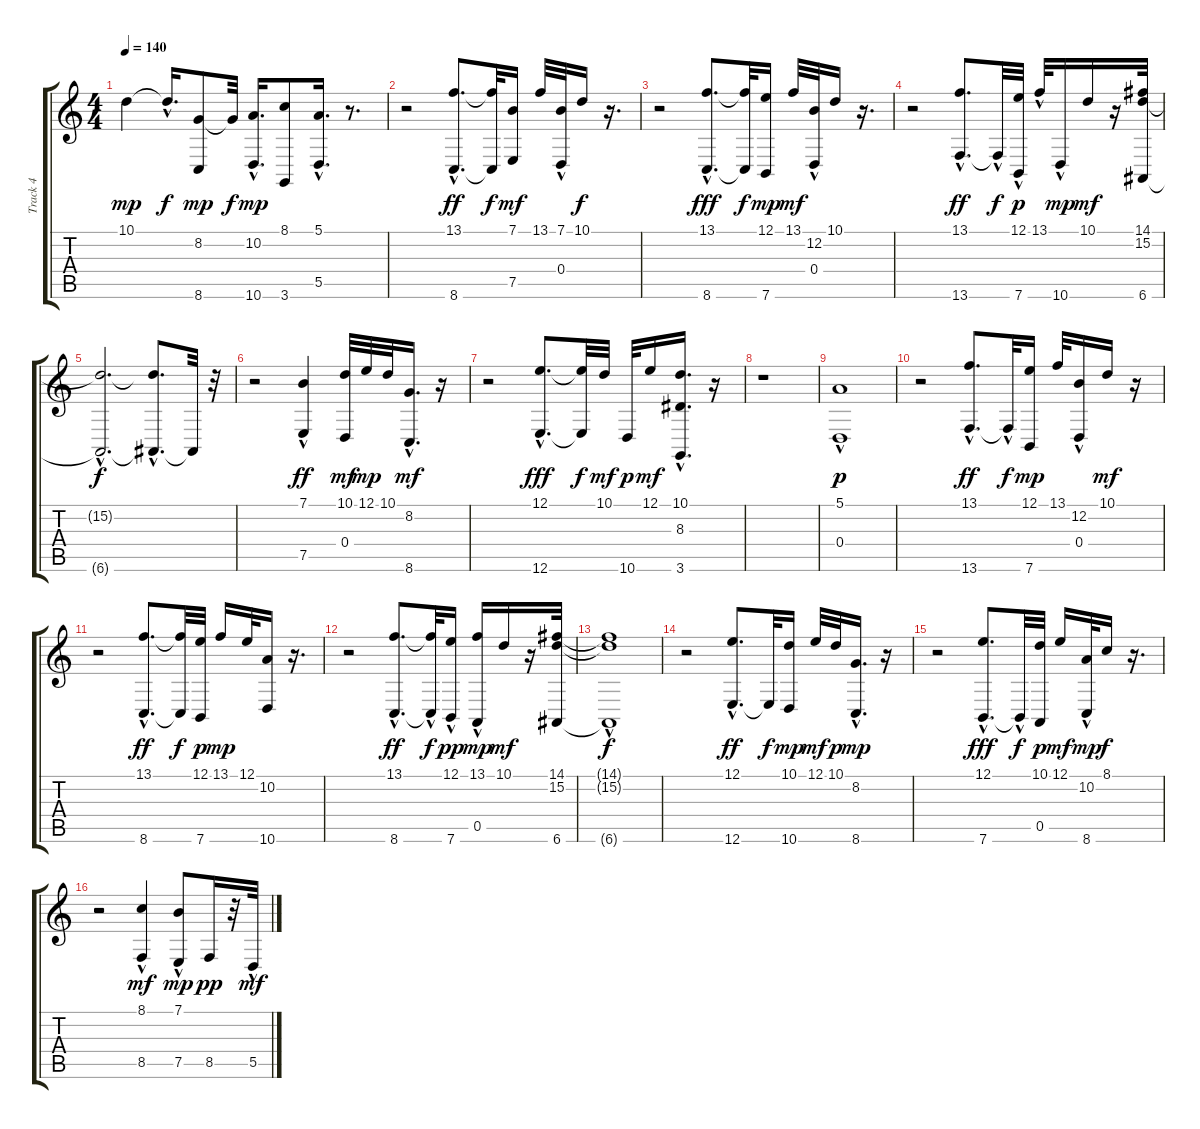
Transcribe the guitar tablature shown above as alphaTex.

\track ("Track 4" "Track 4") {instrument stringensemble1}
\staff {score tabs}
\tuning (E4 B3 G3 D3 A2 E2) {hide}
\ts (4 4)
\tempo 140
\clef g2
\ks c
10.1.4{dy mp} 10.1{hac t}.16{d dy f} (8.2 8.6).8{dy mp} 8.2{t}.32{dy f} (10.2{hac} 10.6).16{d dy mp} (8.1 3.6).8 (5.1 5.5{hac}).16{d} r.8{d} |
r.2 (13.1{hac} 8.6{hac}).8{d dy ff} (13.1{t} 8.6{t}).32{dy f} (7.1 7.5).16{dy mf} 13.1.32 (7.1 0.4{hac}).32 10.1.16{dy f} r.16{d} |
r.2 (13.1{hac} 8.6{hac}).8{d dy fff} (13.1{t} 8.6{t}).32{dy f} (12.1 7.6).16{dy mp} 13.1.32{dy mf} (12.2 0.4{hac}).32 10.1.16 r.16{d} |
r.2 (13.1{hac} 13.6{hac}).8{d dy ff} 13.6{hac t}.32{dy f} (12.1{hac} 7.6).32{dy p} 13.1{hac}.32 10.6{hac}.16{dy mp} 10.1.16{dy mf} r.16 (14.1 15.2 6.6).32 |
(15.2{hac t} 6.6{hac t}).2{d dy f} (15.2{hac t} 6.6{hac t}).8{d} 6.6{t}.32 r.32 |
r.2 (7.1{hac} 7.5).4{dy ff} (10.1 0.4).32{dy mf} 12.1.32{dy mp} 10.1.32 (8.2 8.6{hac}).16{d dy mf} r.16 |
r.2 (12.1{hac} 12.6{hac}).8{d dy fff} (12.1{t} 12.6{t}).32{dy f} 10.1.32{dy mf} 10.6.32{dy p} 12.1.16{dy mf} (10.1 8.3 3.6{hac}).16{d} r.16 |
r.1 |
(5.1{hac} 0.4).1{dy p} |
r.2 (13.1{hac} 13.6{hac}).8{d dy ff} 13.6{hac t}.32{dy f} (12.1 7.6).16{dy mp} 13.1.32 (12.2 0.4{hac}).16 10.1.16{dy mf} r.16 |
r.2 (13.1{hac} 8.6{hac}).8{d dy ff} (13.1{t} 8.6{t}).32{dy f} (12.1 7.6).32{dy p} 13.1.16{dy mp} 12.1.32 (10.2 10.6).16 r.16{d} |
r.2 (13.1{hac} 8.6{hac}).8{d dy ff} (13.1{t} 8.6{hac t}).32{dy f} (12.1{hac} 7.6).16{dy pp} (13.1 0.5{hac}).16{dy mp} 10.1.16{dy mf} r.16 (14.1 15.2 6.6).32 |
(14.1{t} 15.2{hac t} 6.6{t}).1{dy f} |
r.2 (12.1{hac} 12.6{hac}).8{d dy ff} 12.6{t}.32{dy f} (10.1 10.6).16{dy mp} 12.1.32{dy mf} 10.1.32{dy p} (8.2 8.6{hac}).16{d dy mp} r.16 |
r.2 (12.1{hac} 7.6{hac}).8{d dy fff} 7.6{hac t}.32{dy f} (10.1 0.5).32{dy p} 12.1.16{dy mf} (10.2 8.6{hac}).32{dy mp} 8.1.16{dy f} r.16{d} |
r.2 (8.1{hac} 8.5).4{dy mf} (7.1{hac} 7.5{hac}).8{dy mp} 8.5.16{dy pp} r.32 5.5{hac}.32{dy mf}
